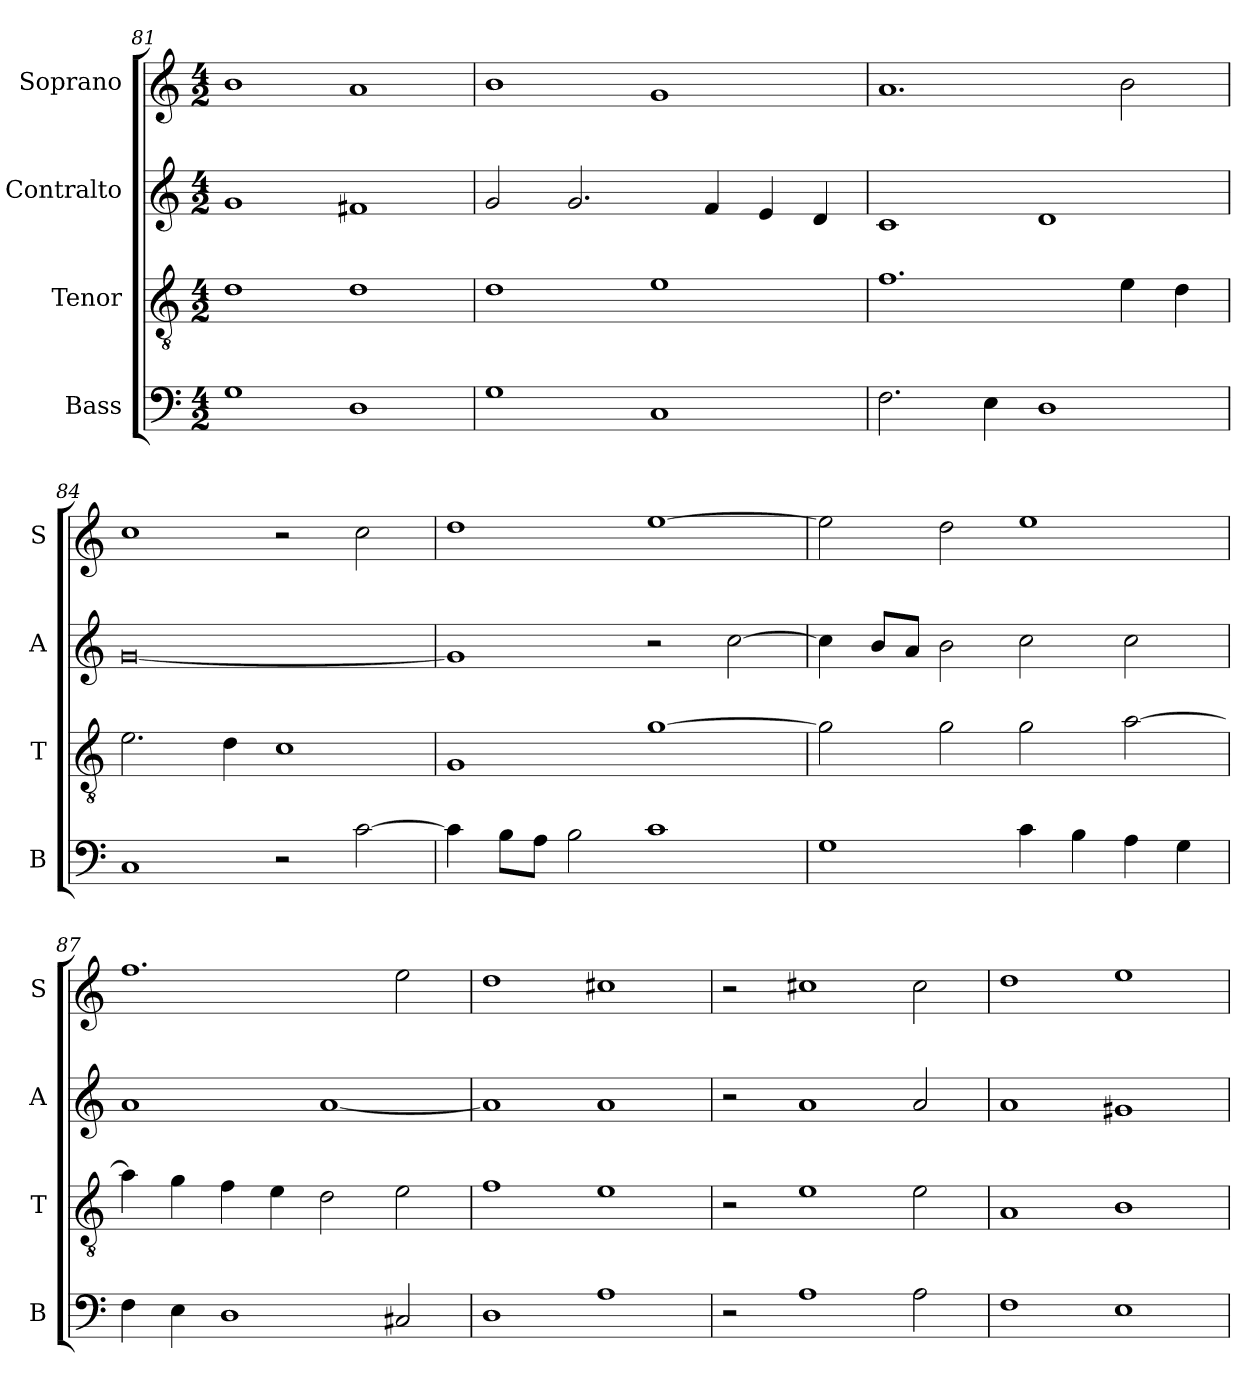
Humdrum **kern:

**kern	**kern	**kern	**kern
*part4	*part3	*part2	*part1
*staff4	*staff3	*staff2	*staff1
*I"Bass	*I"Tenor	*I"Contralto	*I"Soprano
*I'B	*I'T	*I'A	*I'S
*clefF4	*clefGv2	*clefG2	*clefG2
*k[]	*k[]	*k[]	*k[]
*C:ion	*C:ion	*C:ion	*C:ion
*M4/2	*M4/2	*M4/2	*M4/2
=81	=81	=81	=81
1G	1d	1g	1b
1D	1d	1f#X	1a
=82	=82	=82	=82
1G	1d	2g	1b
.	.	2.g	.
1C	1e	.	1g
.	.	4f	.
.	.	4e	.
.	.	4d	.
=83	=83	=83	=83
2.F	1.f	1c	1.a
4E	.	.	.
1D	.	1d	.
.	4e	.	2b
.	4d	.	.
=84	=84	=84	=84
1C	2.e	[0g	1cc
.	4d	.	.
2r	1c	.	2r
[2c	.	.	2cc
=85	=85	=85	=85
4c]	1G	1g]	1dd
8B\L	.	.	.
8A\J	.	.	.
2B	.	.	.
1c	[1g	2r	[1ee
.	.	[2cc	.
=86	=86	=86	=86
1G	2g]	4cc]	2ee]
.	.	8b/L	.
.	.	8a/J	.
.	2g	2b	2dd
4c	2g	2cc	1ee
4B	.	.	.
4A	[2a	2cc	.
4G	.	.	.
=87	=87	=87	=87
4F	4a]	1a	1.ff
4E	4g	.	.
1D	4f	.	.
.	4e	.	.
.	2d	[1a	.
2C#X	2e	.	2ee
=88	=88	=88	=88
1D	1f	1a]	1dd
1A	1e	1a	1cc#X
=89	=89	=89	=89
2r	2r	2r	2r
1A	1e	1a	1cc#X
2A	2e	2a	2cc#
=90	=90	=90	=90
1F	1A	1a	1dd
1E	1B	1g#X	1ee
=	=	=	=
*-	*-	*-	*-
